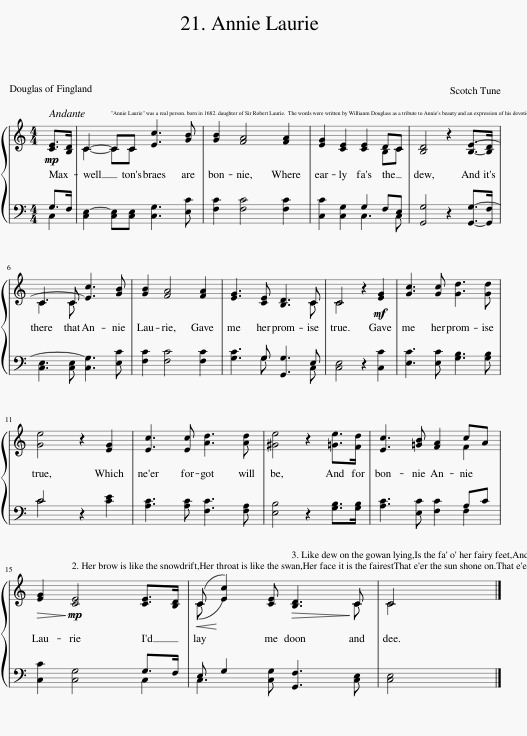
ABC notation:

X:1
%%score { ( 1 4 ) | ( 2 3 ) }
L:1/8
M:4/4
I:linebreak $
K:C
V:1 treble
V:4 treble
V:2 bass
V:3 bass
V:1
!mp! [CE]>[B,D] | C2- CC [Ec]3 [GB] | [GB]2 [FA]4 [FA]2 | [EG]2 [CE]2 [CE]2 DC | [B,D]4 z2 [B,E]->[B,D] |$ %5
 C3 C [Ec]3 [GB] | [GB]2 [FA]4 [FA]2 | [EG]3 [CE] [B,D]3 C | C4 z2!mf! [EG]2 | [Gc]3 [Gc] [Gd]3 [Gd] |$ %10
 [Ge]4 z2 [EG]2 | [Ec]3 [Ec] [Ad]3 [Ad] | [^Ge]4 z2 [=Ge]>[Fd] | [Ec]3 [=GB] [FA]2 cA |$!>(! [EG]2!>)!!mp! [CE]4 [CE]>[B,D] | %15
!<(! (C!<)! [Ec]2) [CE]!>(! [B,D]3!>)! C | C4 x4 |] %17
V:2
 G,>F, | [C,E,-]2 [C,E,][C,E,] [C,G,]3 [E,C] | [F,C]2 [F,C]4 [F,C]2 | [C,C]2 [C,G,]2 G,2 F,E, | [G,,G,]4 z2 [G,,G,]->[G,,F,] |$ %5
 [C,E,]3 [C,E,] [C,G,]3 [E,C] | [F,C]2 [F,C]4 [F,C]2 | [G,C]3 G, [G,,G,]3 E, | [C,E,]4 z2 [C,C]2 | [E,C]3 [E,C] [G,B,]3 [G,B,] |$ %10
 C4 z2 [CE]2 | [A,C]3 [A,C] [F,C]3 [F,A,] | [E,B,]4 z2 [G,B,]>[G,B,] | [A,C]3 [E,C] [F,C]2 A,C |$ [C,C]2 [C,G,]4 G,>F, | %15
 E, G,2 [C,G,] [G,,F,]3 [C,E,] | x8 |] %17
V:3
 C,2 | x8 | x8 | x4 C,3 C, | x8 |$ %5
 x8 | x8 | x2 x G, x3 C, | x8 | x8 |$ %10
 C4 x4 | x8 | x8 | x4 x2 F,2 |$ x4 x2 C,2 | %15
 C,3 x x4 | [C,E,]4 x4 |] %17
V:4
 x2 | C2- CC x4 | x8 | x4 x2 B,C | x8 |$ %5
 C3 C x4 | x8 | x4 x2 x C | C4 x4 | x3 x x4 |$ %10
 x8 | x8 | x8 | x4 x2 F2 |$ x8 | %15
 (C x) x2 x2 x C | C4 x4 |] %17
